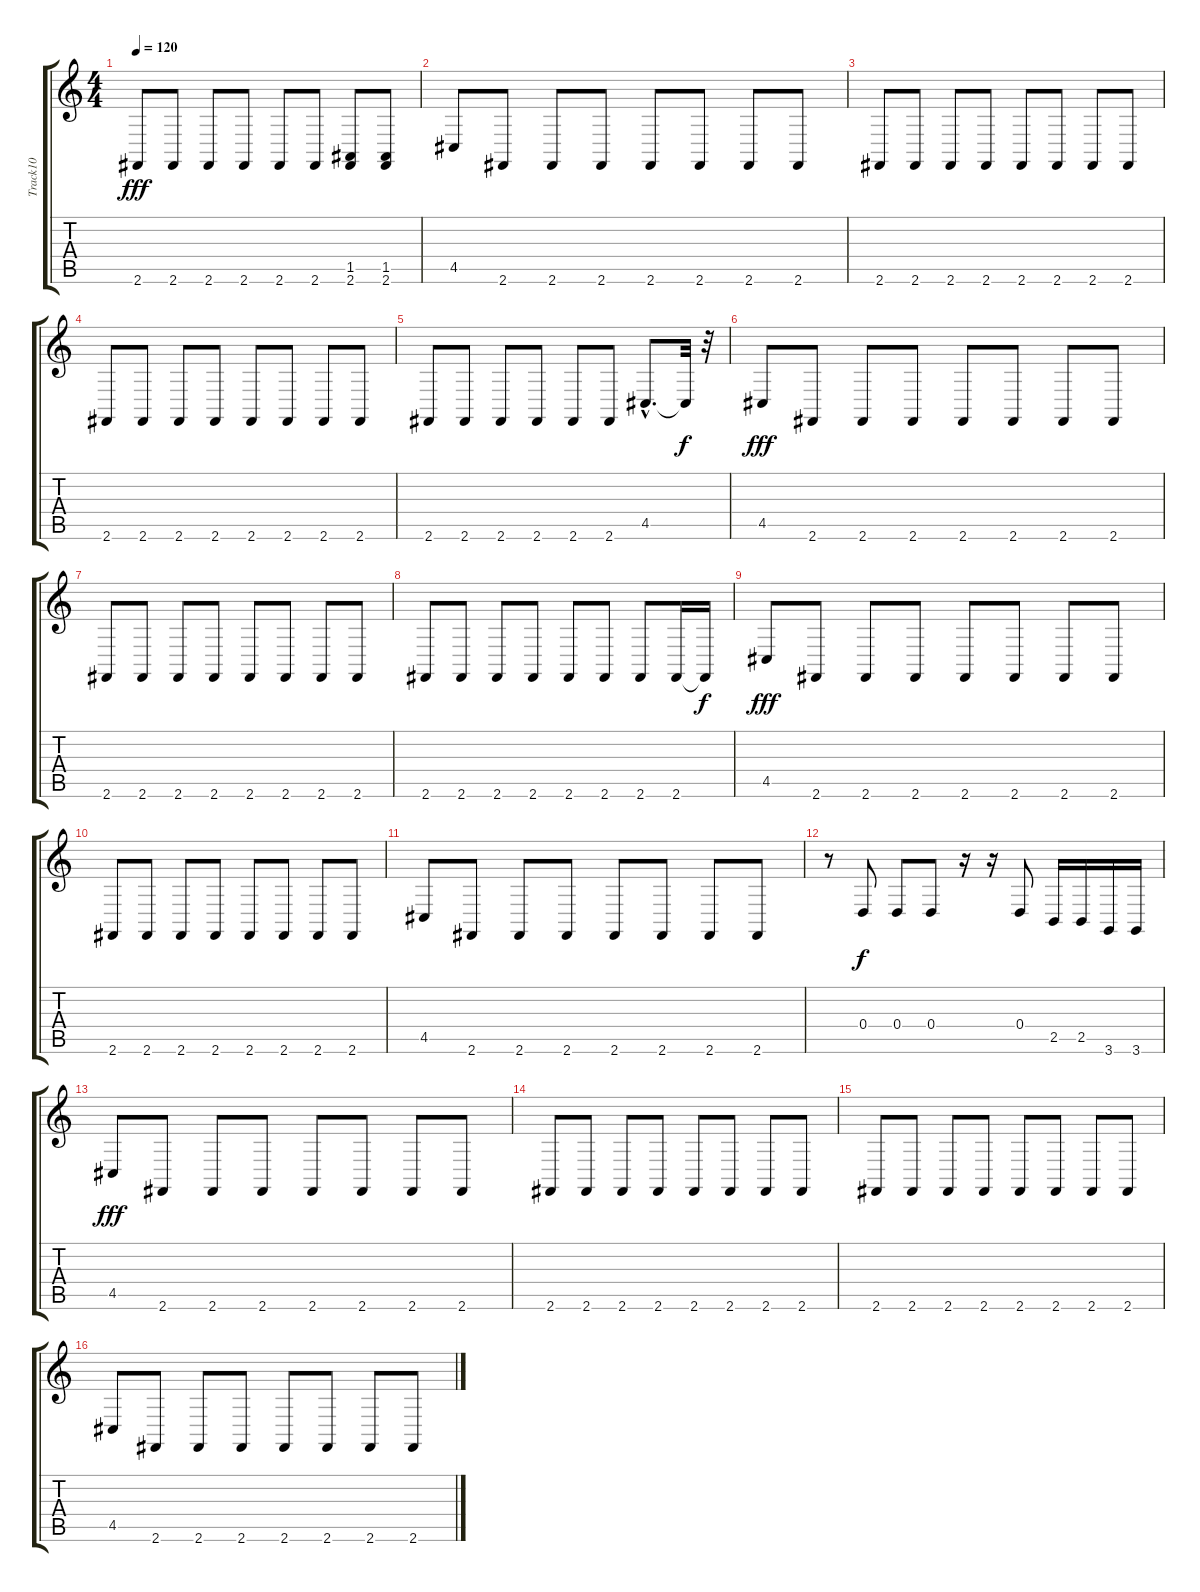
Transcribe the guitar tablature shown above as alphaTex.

\track ("Track10" "Track10") {instrument drawbarorgan}
\staff {score tabs}
\tuning (E4 B3 G3 D3 A2 E2) {hide}
\ts (4 4)
\tempo 120
\clef g2
\ks c
2.6.8{dy fff} 2.6.8 2.6.8 2.6.8 2.6.8 2.6.8 (1.5 2.6).8 (1.5 2.6).8 |
4.5.8 2.6.8 2.6.8 2.6.8 2.6.8 2.6.8 2.6.8 2.6.8 |
2.6.8 2.6.8 2.6.8 2.6.8 2.6.8 2.6.8 2.6.8 2.6.8 |
2.6.8 2.6.8 2.6.8 2.6.8 2.6.8 2.6.8 2.6.8 2.6.8 |
2.6.8 2.6.8 2.6.8 2.6.8 2.6.8 2.6.8 4.5{hac}.8{d} 4.5{t}.32{dy f} r.32 |
4.5.8{dy fff} 2.6.8 2.6.8 2.6.8 2.6.8 2.6.8 2.6.8 2.6.8 |
2.6.8 2.6.8 2.6.8 2.6.8 2.6.8 2.6.8 2.6.8 2.6.8 |
2.6.8 2.6.8 2.6.8 2.6.8 2.6.8 2.6.8 2.6.8 2.6.16 2.6{t}.16{dy f} |
4.5.8{dy fff} 2.6.8 2.6.8 2.6.8 2.6.8 2.6.8 2.6.8 2.6.8 |
2.6.8 2.6.8 2.6.8 2.6.8 2.6.8 2.6.8 2.6.8 2.6.8 |
4.5.8 2.6.8 2.6.8 2.6.8 2.6.8 2.6.8 2.6.8 2.6.8 |
r.8 0.4.8{dy f} 0.4.8 0.4.8 r.16 r.16 0.4.8 2.5.16 2.5.16 3.6.16 3.6.16 |
4.5.8{dy fff} 2.6.8 2.6.8 2.6.8 2.6.8 2.6.8 2.6.8 2.6.8 |
2.6.8 2.6.8 2.6.8 2.6.8 2.6.8 2.6.8 2.6.8 2.6.8 |
2.6.8 2.6.8 2.6.8 2.6.8 2.6.8 2.6.8 2.6.8 2.6.8 |
4.5.8 2.6.8 2.6.8 2.6.8 2.6.8 2.6.8 2.6.8 2.6.8
